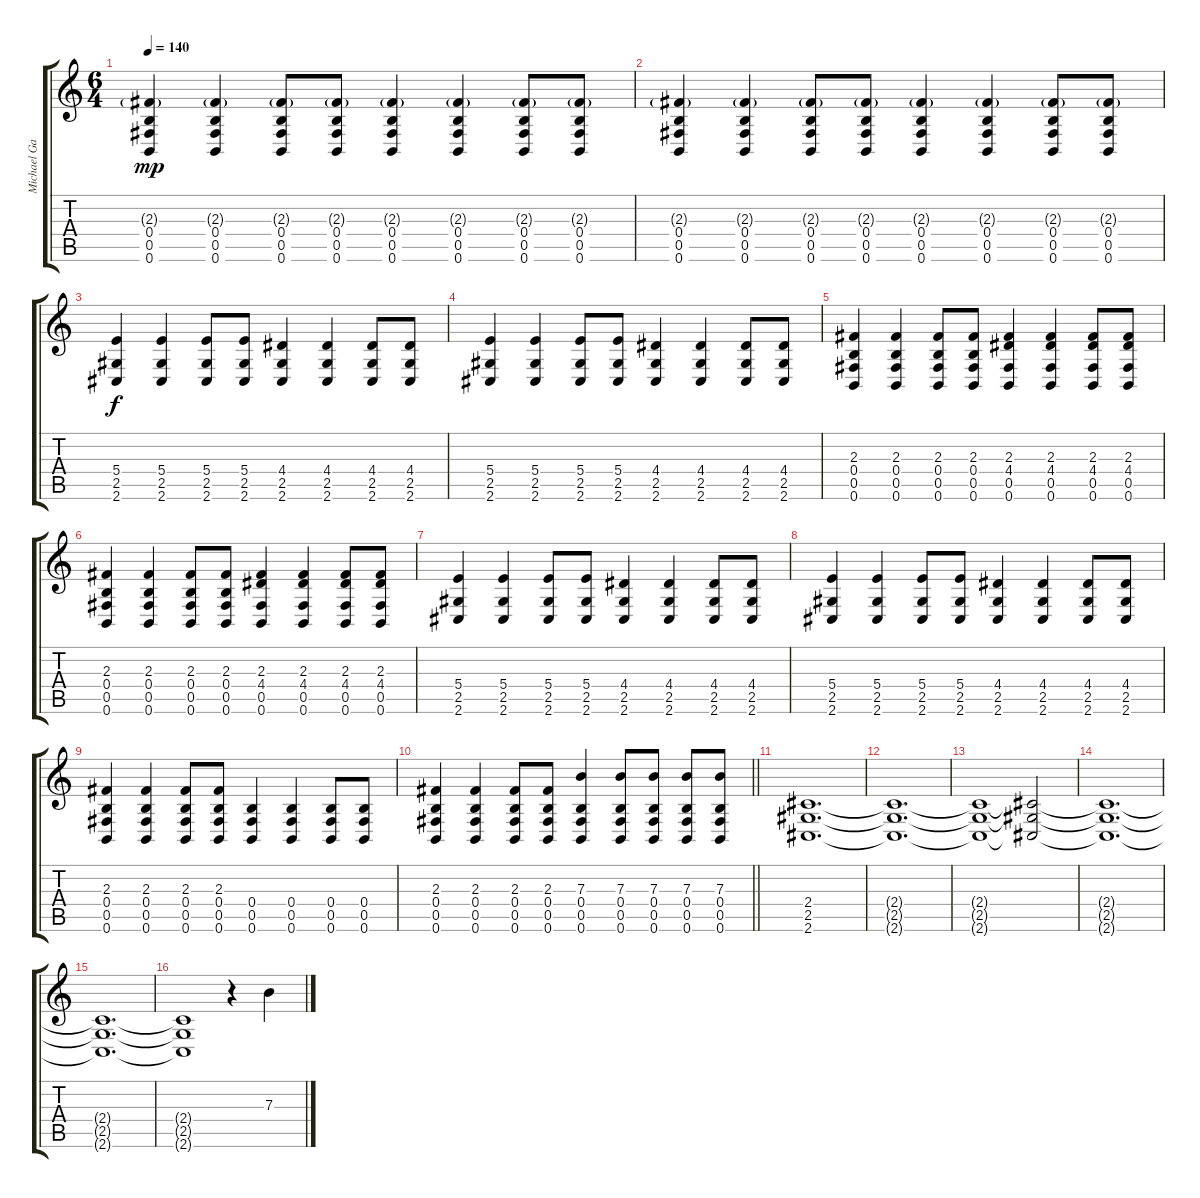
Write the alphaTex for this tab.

\track ("Michael Gallagher" "Michael Ga") {instrument distortionguitar}
\staff {score tabs}
\tuning (Db4 Ab3 E3 B2 Gb2 B1) {hide}
\ts (6 4)
\tempo 140
\clef g2
\ks c
(2.3{g} 0.4 0.5 0.6).4{dy mp} (2.3{g} 0.4 0.5 0.6).4 (2.3{g} 0.4 0.5 0.6).8 (2.3{g} 0.4 0.5 0.6).8 (2.3{g} 0.4 0.5 0.6).4 (2.3{g} 0.4 0.5 0.6).4 (2.3{g} 0.4 0.5 0.6).8 (2.3{g} 0.4 0.5 0.6).8 |
(2.3{g} 0.4 0.5 0.6).4 (2.3{g} 0.4 0.5 0.6).4 (2.3{g} 0.4 0.5 0.6).8 (2.3{g} 0.4 0.5 0.6).8 (2.3{g} 0.4 0.5 0.6).4 (2.3{g} 0.4 0.5 0.6).4 (2.3{g} 0.4 0.5 0.6).8 (2.3{g} 0.4 0.5 0.6).8 |
(5.4 2.5 2.6).4{dy f} (5.4 2.5 2.6).4 (5.4 2.5 2.6).8 (5.4 2.5 2.6).8 (4.4 2.5 2.6).4 (4.4 2.5 2.6).4 (4.4 2.5 2.6).8 (4.4 2.5 2.6).8 |
(5.4 2.5 2.6).4 (5.4 2.5 2.6).4 (5.4 2.5 2.6).8 (5.4 2.5 2.6).8 (4.4 2.5 2.6).4 (4.4 2.5 2.6).4 (4.4 2.5 2.6).8 (4.4 2.5 2.6).8 |
(2.3 0.4 0.5 0.6).4 (2.3 0.4 0.5 0.6).4 (2.3 0.4 0.5 0.6).8 (2.3 0.4 0.5 0.6).8 (2.3 4.4 0.5 0.6).4 (2.3 4.4 0.5 0.6).4 (2.3 4.4 0.5 0.6).8 (2.3 4.4 0.5 0.6).8 |
(2.3 0.4 0.5 0.6).4 (2.3 0.4 0.5 0.6).4 (2.3 0.4 0.5 0.6).8 (2.3 0.4 0.5 0.6).8 (2.3 4.4 0.5 0.6).4 (2.3 4.4 0.5 0.6).4 (2.3 4.4 0.5 0.6).8 (2.3 4.4 0.5 0.6).8 |
(5.4 2.5 2.6).4 (5.4 2.5 2.6).4 (5.4 2.5 2.6).8 (5.4 2.5 2.6).8 (4.4 2.5 2.6).4 (4.4 2.5 2.6).4 (4.4 2.5 2.6).8 (4.4 2.5 2.6).8 |
(5.4 2.5 2.6).4 (5.4 2.5 2.6).4 (5.4 2.5 2.6).8 (5.4 2.5 2.6).8 (4.4 2.5 2.6).4 (4.4 2.5 2.6).4 (4.4 2.5 2.6).8 (4.4 2.5 2.6).8 |
(2.3 0.4 0.5 0.6).4 (2.3 0.4 0.5 0.6).4 (2.3 0.4 0.5 0.6).8 (2.3 0.4 0.5 0.6).8 (0.4 0.5 0.6).4 (0.4 0.5 0.6).4 (0.4 0.5 0.6).8 (0.4 0.5 0.6).8 |
\barLineRight lightlight
(2.3 0.4 0.5 0.6).4 (2.3 0.4 0.5 0.6).4 (2.3 0.4 0.5 0.6).8 (2.3 0.4 0.5 0.6).8 (7.3 0.4 0.5 0.6).4 (7.3 0.4 0.5 0.6).8 (7.3 0.4 0.5 0.6).8 (7.3 0.4 0.5 0.6).8 (7.3 0.4 0.5 0.6).8 |
\section ("" "")
(2.4 2.5 2.6).1{d volume 6} |
(2.4{t} 2.5{t} 2.6{t}).1{d} |
(2.4{t} 2.5{t} 2.6{t}).1 (2.4{t} 2.5{t} 2.6{t}).2{volume 0} |
(2.4{t} 2.5{t} 2.6{t}).1{d} |
(2.4{t} 2.5{t} 2.6{t}).1{d} |
(2.4{t} 2.5{t} 2.6{t}).1 r.4 7.3.4{volume 12 instrument electricguitarjazz}
